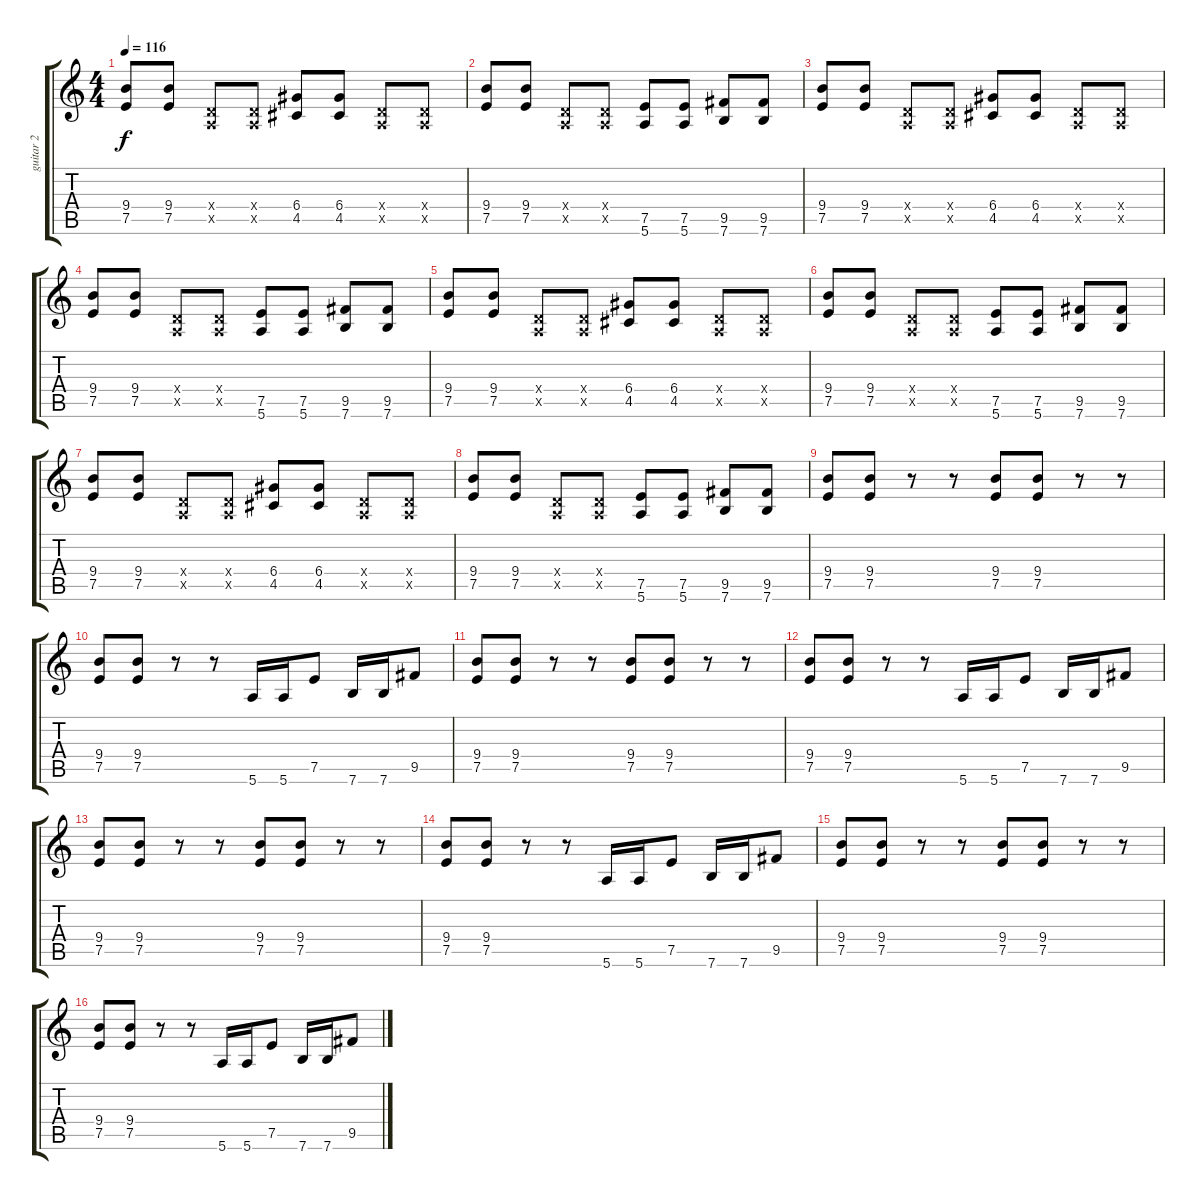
\track ("guitar 2" "guitar 2") {instrument distortionguitar}
\staff {score tabs}
\tuning (E4 B3 G3 D3 A2 E2) {hide}
\ts (4 4)
\tempo 116
\clef g2
\ks c
(9.4 7.5).8{dy f} (9.4 7.5).8 (0.4{x} 0.5{x}).8 (0.4{x} 0.5{x}).8 (6.4 4.5).8 (6.4 4.5).8 (0.4{x} 0.5{x}).8 (0.4{x} 0.5{x}).8 |
(9.4 7.5).8 (9.4 7.5).8 (0.4{x} 0.5{x}).8 (0.4{x} 0.5{x}).8 (7.5 5.6).8 (7.5 5.6).8 (9.5 7.6).8 (9.5 7.6).8 |
(9.4 7.5).8 (9.4 7.5).8 (0.4{x} 0.5{x}).8 (0.4{x} 0.5{x}).8 (6.4 4.5).8 (6.4 4.5).8 (0.4{x} 0.5{x}).8 (0.4{x} 0.5{x}).8 |
(9.4 7.5).8 (9.4 7.5).8 (0.4{x} 0.5{x}).8 (0.4{x} 0.5{x}).8 (7.5 5.6).8 (7.5 5.6).8 (9.5 7.6).8 (9.5 7.6).8 |
(9.4 7.5).8 (9.4 7.5).8 (0.4{x} 0.5{x}).8 (0.4{x} 0.5{x}).8 (6.4 4.5).8 (6.4 4.5).8 (0.4{x} 0.5{x}).8 (0.4{x} 0.5{x}).8 |
(9.4 7.5).8 (9.4 7.5).8 (0.4{x} 0.5{x}).8 (0.4{x} 0.5{x}).8 (7.5 5.6).8 (7.5 5.6).8 (9.5 7.6).8 (9.5 7.6).8 |
(9.4 7.5).8 (9.4 7.5).8 (0.4{x} 0.5{x}).8 (0.4{x} 0.5{x}).8 (6.4 4.5).8 (6.4 4.5).8 (0.4{x} 0.5{x}).8 (0.4{x} 0.5{x}).8 |
(9.4 7.5).8 (9.4 7.5).8 (0.4{x} 0.5{x}).8 (0.4{x} 0.5{x}).8 (7.5 5.6).8 (7.5 5.6).8 (9.5 7.6).8 (9.5 7.6).8 |
(9.4 7.5).8 (9.4 7.5).8 r.8 r.8 (9.4 7.5).8 (9.4 7.5).8 r.8 r.8 |
(9.4 7.5).8 (9.4 7.5).8 r.8 r.8 5.6.16 5.6.16 7.5.8 7.6.16 7.6.16 9.5.8 |
(9.4 7.5).8 (9.4 7.5).8 r.8 r.8 (9.4 7.5).8 (9.4 7.5).8 r.8 r.8 |
(9.4 7.5).8 (9.4 7.5).8 r.8 r.8 5.6.16 5.6.16 7.5.8 7.6.16 7.6.16 9.5.8 |
(9.4 7.5).8 (9.4 7.5).8 r.8 r.8 (9.4 7.5).8 (9.4 7.5).8 r.8 r.8 |
(9.4 7.5).8 (9.4 7.5).8 r.8 r.8 5.6.16 5.6.16 7.5.8 7.6.16 7.6.16 9.5.8 |
(9.4 7.5).8 (9.4 7.5).8 r.8 r.8 (9.4 7.5).8 (9.4 7.5).8 r.8 r.8 |
(9.4 7.5).8 (9.4 7.5).8 r.8 r.8 5.6.16 5.6.16 7.5.8 7.6.16 7.6.16 9.5.8
